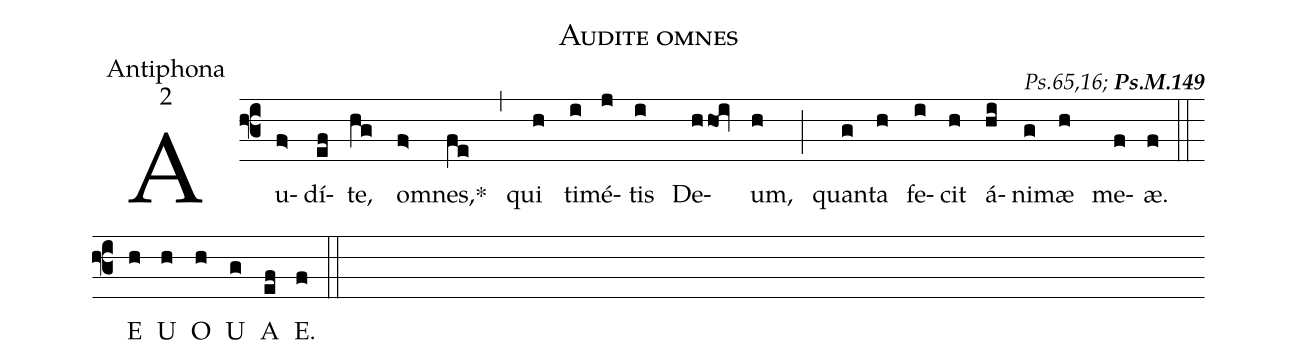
name:Audite omnes ;
office-part:Antiphona;
mode:2;
commentary:{\itshape\mdseries Ps.65,16;\/} {\bfseries Ps.M.149};
%%
(f3) Au(f>)dí(ef)te,(hg) om(f>)nes,<sp>*</sp>(fe) (,)
qui(h) ti(i)mé(j)tis(i) De(hho1!iv)um,(h) (;) quan(g)ta(h) fe(i)cit(h) á(hi)ni(g)mæ(h) me(f)æ.(f)
<eu> (::) E(h) U(h) O(h) U(g) A(ef) E.(f)  </eu> (::)
